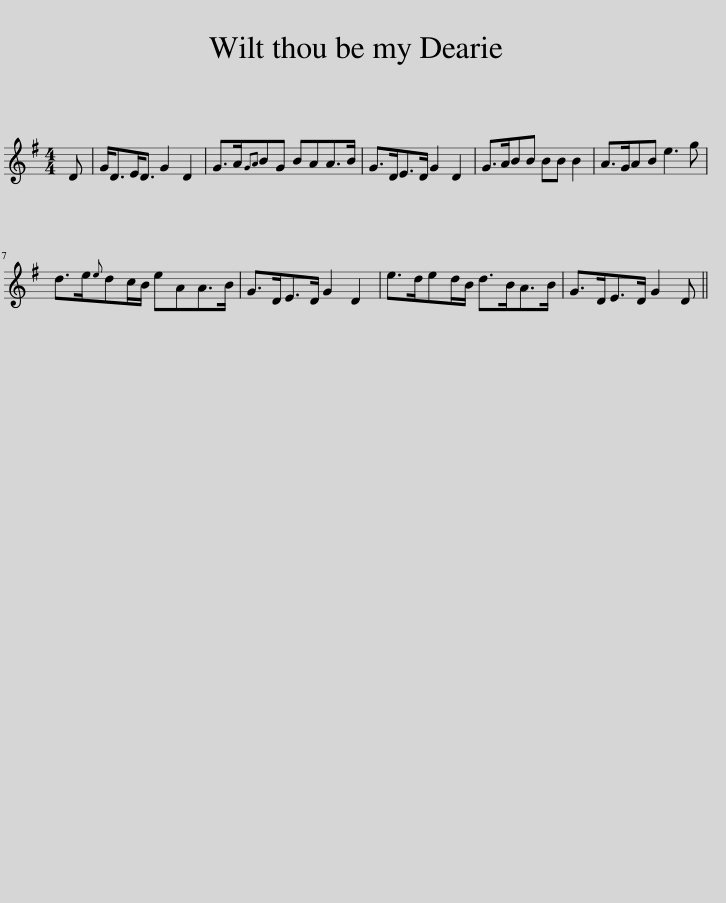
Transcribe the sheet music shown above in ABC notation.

X:1
L:1/8
M:4/4
I:linebreak $
K:G
V:1 treble
V:1
 D | G<DE<D G2 D2 | G>A{GA}BG BAA>B | G>DE>D G2 D2 | G>ABB BB B2 | %5
 A>GAB e3 g |$ d>e{e}dc/B/ eAA>B | G>DE>D G2 D2 | e>ded/B/ d>BA>B | G>DE>D G2 D || %10
